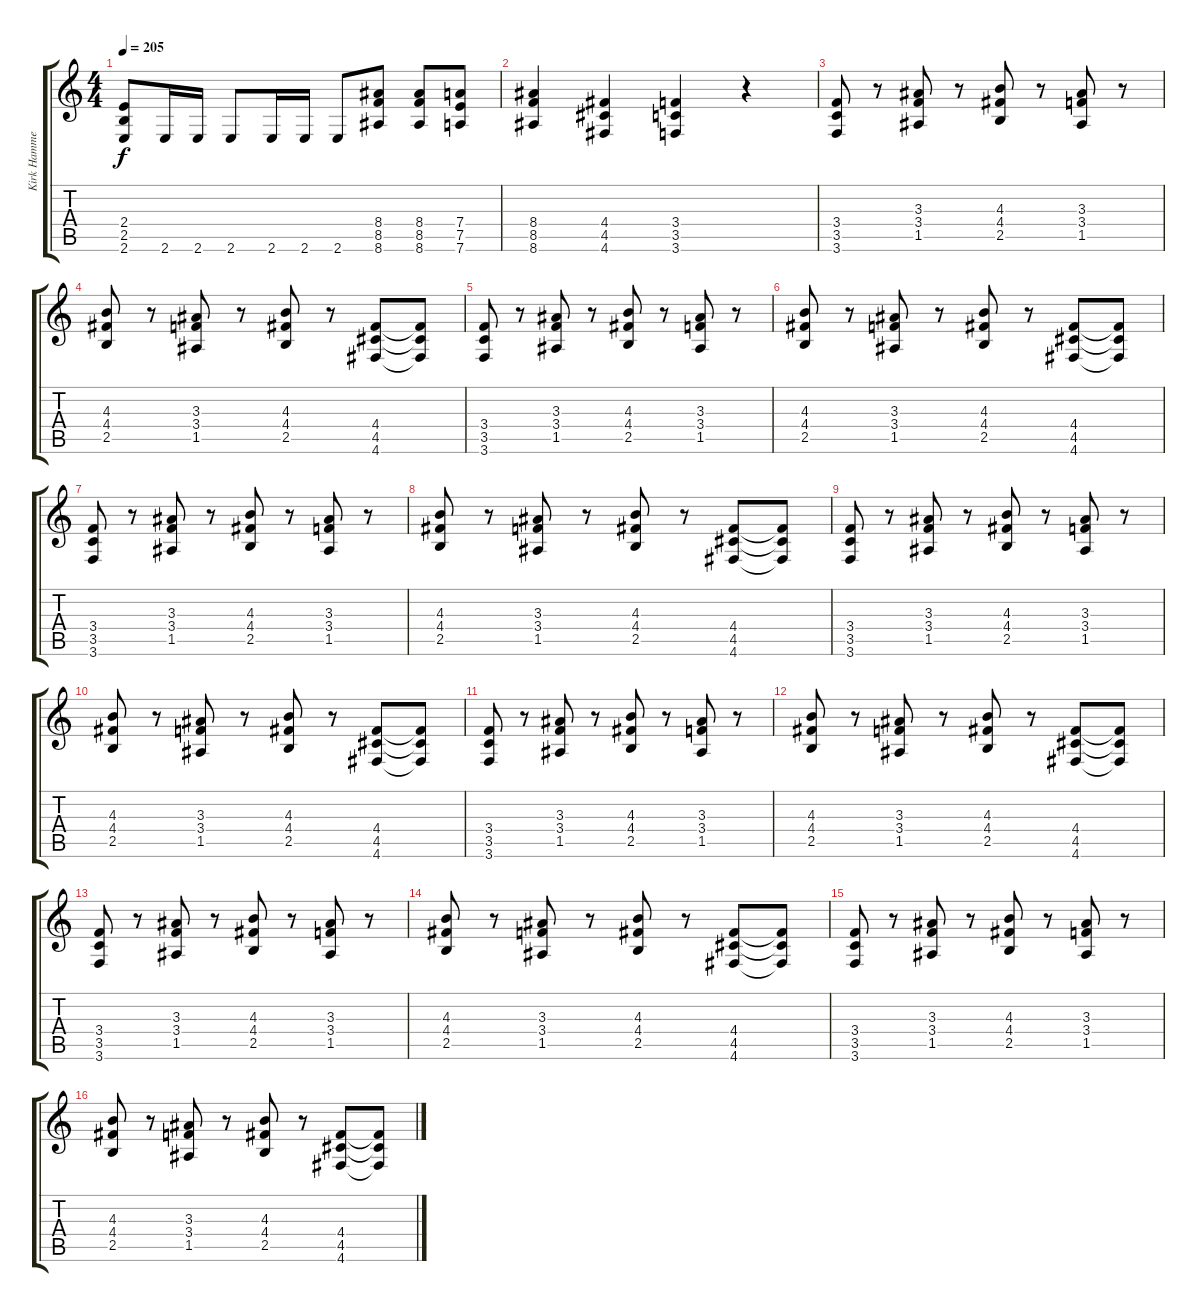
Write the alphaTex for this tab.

\track ("Kirk Hammet" "Kirk Hamme") {instrument distortionguitar}
\staff {score tabs}
\tuning (E4 B3 G3 D3 A2 D2) {hide}
\ts (4 4)
\tempo 205
\clef g2
\ks c
(2.4 2.5 2.6).8{dy f} 2.6.16 2.6.16 2.6.8 2.6.16 2.6.16 2.6.8 (8.4 8.5 8.6).8 (8.4 8.5 8.6).8 (7.4 7.5 7.6).8 |
(8.4 8.5 8.6).4 (4.4 4.5 4.6).4 (3.4 3.5 3.6).4 r.4 |
(3.4 3.5 3.6).8 r.8 (3.3 3.4 1.5).8 r.8 (4.3 4.4 2.5).8 r.8 (3.3 3.4 1.5).8 r.8 |
(4.3 4.4 2.5).8 r.8 (3.3 3.4 1.5).8 r.8 (4.3 4.4 2.5).8 r.8 (4.4 4.5 4.6).8 (4.4{t} 4.5{t} 4.6{t}).8 |
(3.4 3.5 3.6).8 r.8 (3.3 3.4 1.5).8 r.8 (4.3 4.4 2.5).8 r.8 (3.3 3.4 1.5).8 r.8 |
(4.3 4.4 2.5).8 r.8 (3.3 3.4 1.5).8 r.8 (4.3 4.4 2.5).8 r.8 (4.4 4.5 4.6).8 (4.4{t} 4.5{t} 4.6{t}).8 |
(3.4 3.5 3.6).8 r.8 (3.3 3.4 1.5).8 r.8 (4.3 4.4 2.5).8 r.8 (3.3 3.4 1.5).8 r.8 |
(4.3 4.4 2.5).8 r.8 (3.3 3.4 1.5).8 r.8 (4.3 4.4 2.5).8 r.8 (4.4 4.5 4.6).8 (4.4{t} 4.5{t} 4.6{t}).8 |
(3.4 3.5 3.6).8 r.8 (3.3 3.4 1.5).8 r.8 (4.3 4.4 2.5).8 r.8 (3.3 3.4 1.5).8 r.8 |
(4.3 4.4 2.5).8 r.8 (3.3 3.4 1.5).8 r.8 (4.3 4.4 2.5).8 r.8 (4.4 4.5 4.6).8 (4.4{t} 4.5{t} 4.6{t}).8 |
(3.4 3.5 3.6).8 r.8 (3.3 3.4 1.5).8 r.8 (4.3 4.4 2.5).8 r.8 (3.3 3.4 1.5).8 r.8 |
(4.3 4.4 2.5).8 r.8 (3.3 3.4 1.5).8 r.8 (4.3 4.4 2.5).8 r.8 (4.4 4.5 4.6).8 (4.4{t} 4.5{t} 4.6{t}).8 |
(3.4 3.5 3.6).8 r.8 (3.3 3.4 1.5).8 r.8 (4.3 4.4 2.5).8 r.8 (3.3 3.4 1.5).8 r.8 |
(4.3 4.4 2.5).8 r.8 (3.3 3.4 1.5).8 r.8 (4.3 4.4 2.5).8 r.8 (4.4 4.5 4.6).8 (4.4{t} 4.5{t} 4.6{t}).8 |
(3.4 3.5 3.6).8 r.8 (3.3 3.4 1.5).8 r.8 (4.3 4.4 2.5).8 r.8 (3.3 3.4 1.5).8 r.8 |
(4.3 4.4 2.5).8 r.8 (3.3 3.4 1.5).8 r.8 (4.3 4.4 2.5).8 r.8 (4.4 4.5 4.6).8 (4.4{t} 4.5{t} 4.6{t}).8
